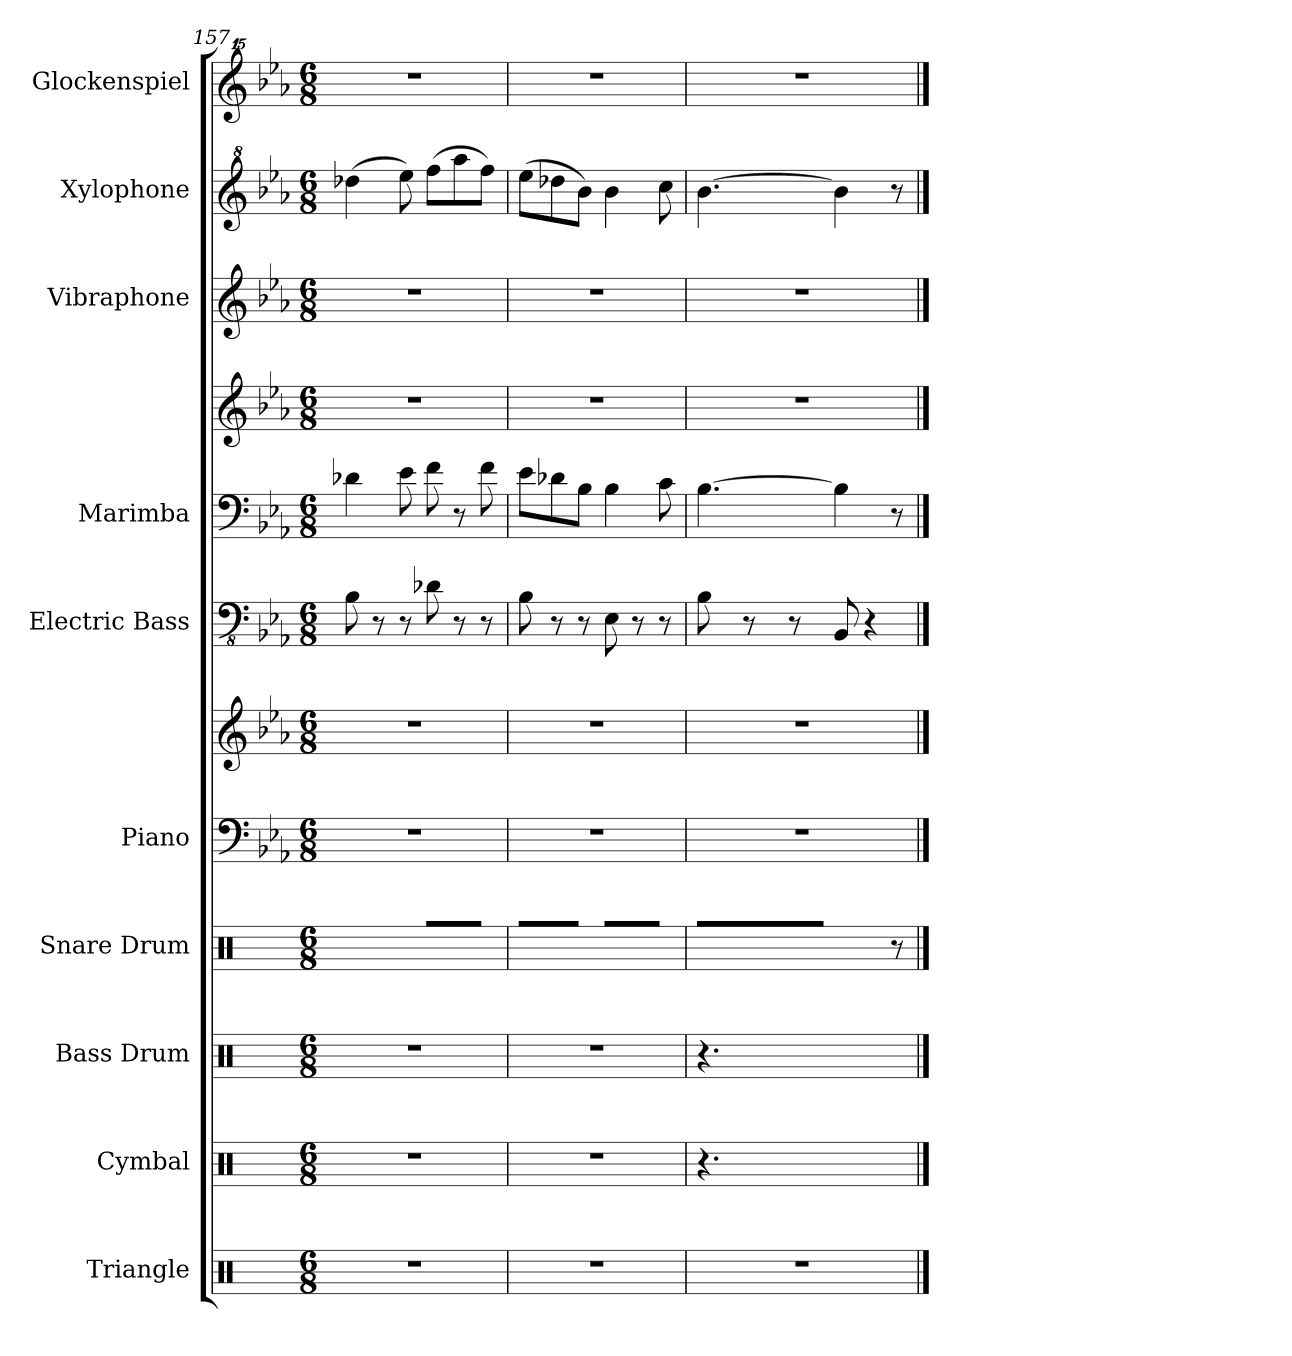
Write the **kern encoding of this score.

**kern	**kern	**kern	**kern	**kern	**kern	**kern	**kern	**kern	**kern	**kern	**kern
*part10	*part9	*part8	*part7	*part6	*part6	*part5	*part4	*part4	*part3	*part2	*part1
*staff12	*staff11	*staff10	*staff9	*staff8	*staff7	*staff6	*staff5	*staff4	*staff3	*staff2	*staff1
*I"Triangle	*I"Cymbal	*I"Bass Drum	*I"Snare Drum	*I"Piano	*	*I"Electric Bass	*I"Marimba	*	*I"Vibraphone	*I"Xylophone	*I"Glockenspiel
*I'Trgl.	*I'Cym.	*I'B. Dr.	*I'Sn. Dr.	*I'Pno.	*	*I'El. B.	*I'Mrm.	*	*I'Vib.	*I'Xyl.	*I'Glk.
*clefX	*clefX	*clefX	*clefX	*clefF4	*clefG2	*clefFv4	*clefF4	*clefG2	*clefG2	*clefG^2	*clefG^^2
*k[]	*k[]	*k[]	*k[]	*k[b-e-a-]	*k[b-e-a-]	*k[b-e-a-]	*k[b-e-a-]	*k[b-e-a-]	*k[b-e-a-]	*k[b-e-a-]	*k[b-e-a-]
*C:	*C:	*C:	*C:	*E-:	*E-:	*E-:	*E-:	*E-:	*E-:	*E-:	*E-:
*M6/8	*M6/8	*M6/8	*M6/8	*M6/8	*M6/8	*M6/8	*M6/8	*M6/8	*M6/8	*M6/8	*M6/8
=157	=157	=157	=157	=157	=157	=157	=157	=157	=157	=157	=157
2.r	2.r	2.r	4R\	2.r	2.r	8BB-\	4d-X\	2.r	2.r	(4ddd-X\	2.r
.	.	.	.	.	.	8r	.	.	.	.	.
.	.	.	8R\	.	.	8r	8e-\	.	.	8eee-\)	.
.	.	.	8R\L	.	.	8D-X\	8f\	.	.	(8fff\L	.
.	.	.	8R\	.	.	8r	8r	.	.	8aaa-\	.
.	.	.	8R\J	.	.	8r	8f\	.	.	8fff\J)	.
=158	=158	=158	=158	=158	=158	=158	=158	=158	=158	=158	=158
2.r	2.r	2.r	8R\L	2.r	2.r	8BB-\	8e-\L	2.r	2.r	(8eee-\L	2.r
.	.	.	8R\	.	.	8r	8d-X\	.	.	8ddd-X\	.
.	.	.	8R\J	.	.	8r	8B-\J	.	.	8bb-\J)	.
.	.	.	[8R\L	.	.	8EE-\	4B-\	.	.	4bb-\	.
.	.	.	8R\]	.	.	8r	.	.	.	.	.
.	.	.	8R\J	.	.	8r	8c\	.	.	8ccc\	.
=159	=159	=159	=159	=159	=159	=159	=159	=159	=159	=159	=159
2.r	4.r	4.r	32R\LLL	2.r	2.r	8BB-\	[4.B-\	2.r	2.r	[4.bb-\	2.r
.	.	.	32R\	.	.	.	.	.	.	.	.
.	.	.	32R\	.	.	.	.	.	.	.	.
.	.	.	32R\	.	.	.	.	.	.	.	.
.	.	.	32R\	.	.	8r	.	.	.	.	.
.	.	.	32R\	.	.	.	.	.	.	.	.
.	.	.	32R\	.	.	.	.	.	.	.	.
.	.	.	32R\	.	.	.	.	.	.	.	.
.	.	.	32R\	.	.	8r	.	.	.	.	.
.	.	.	32R\	.	.	.	.	.	.	.	.
.	.	.	32R\	.	.	.	.	.	.	.	.
.	.	.	32R\JJJ	.	.	.	.	.	.	.	.
.	4.R^\	4.R^\	4R^\	.	.	8BBB-/	4B-\]	.	.	4bb-\]	.
.	.	.	.	.	.	4r	.	.	.	.	.
.	.	.	8r	.	.	.	8r	.	.	8r	.
==	==	==	==	==	==	==	==	==	==	==	==
*-	*-	*-	*-	*-	*-	*-	*-	*-	*-	*-	*-
